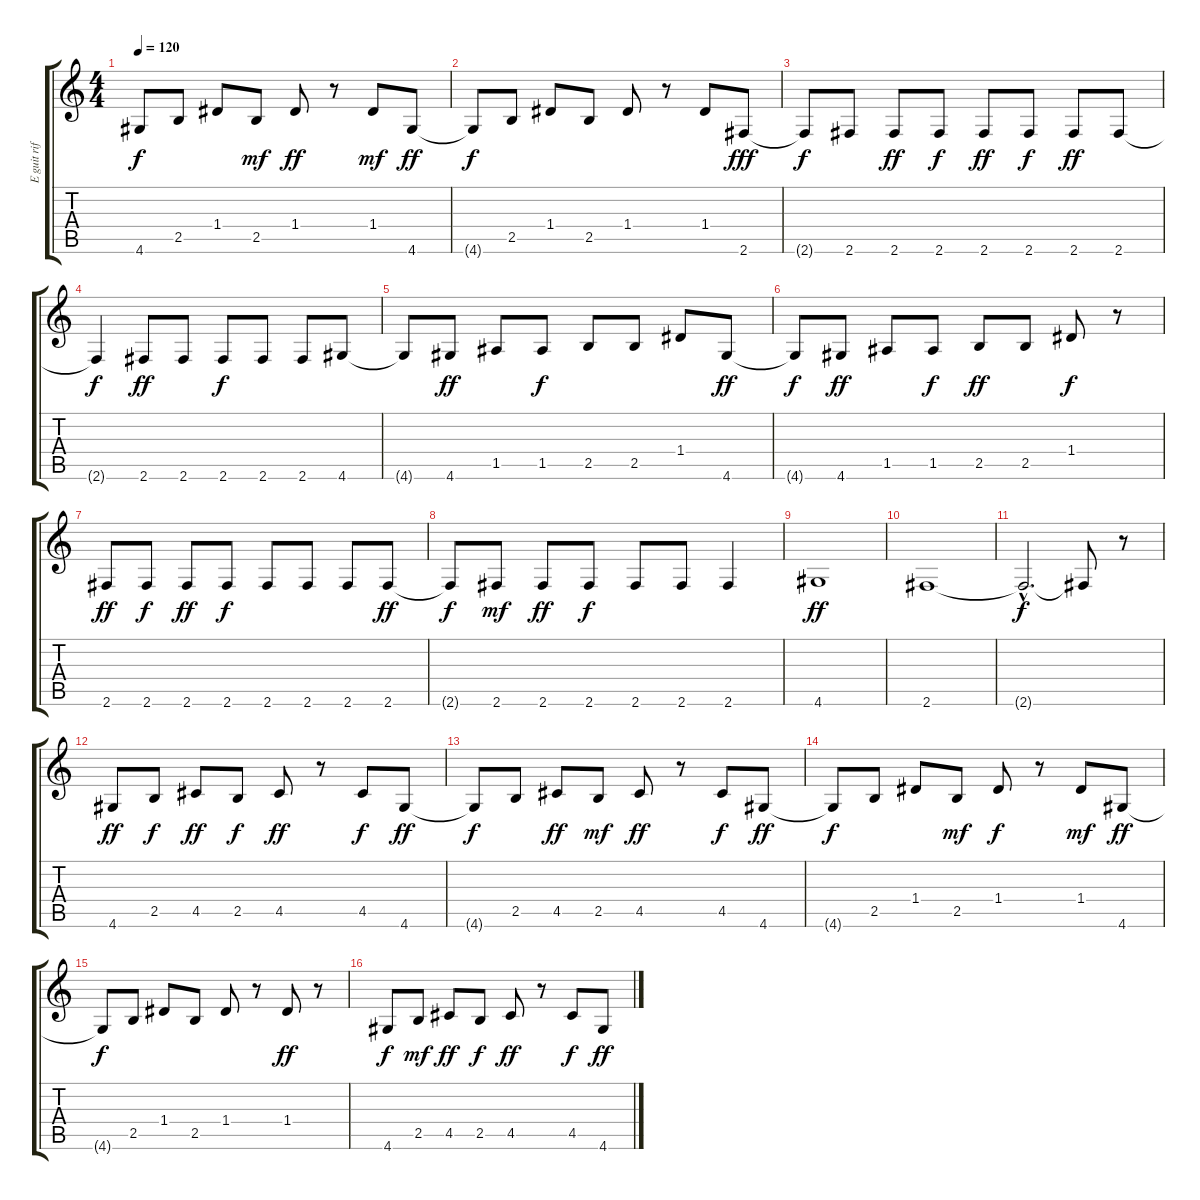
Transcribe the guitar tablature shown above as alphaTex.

\track ("E guit riff" "E guit rif") {instrument electricguitarclean}
\staff {score tabs}
\tuning (E4 B3 G3 D3 A2 E2) {hide}
\ts (4 4)
\tempo 120
\clef g2
\ks c
4.6{t}.8{dy f} 2.5.8 1.4.8 2.5.8{dy mf} 1.4.8{dy ff} r.8 1.4.8{dy mf} 4.6.8{dy ff} |
4.6{t}.8{dy f} 2.5.8 1.4.8 2.5.8 1.4.8 r.8 1.4.8 2.6.8{dy fff} |
2.6{t}.8{dy f} 2.6.8 2.6.8{dy ff} 2.6.8{dy f} 2.6.8{dy ff} 2.6.8{dy f} 2.6.8{dy ff} 2.6.8 |
2.6{t}.4{dy f} 2.6.8{dy ff} 2.6.8 2.6.8{dy f} 2.6.8 2.6.8 4.6.8 |
4.6{t}.8 4.6.8{dy ff} 1.5.8 1.5.8{dy f} 2.5.8 2.5.8 1.4.8 4.6.8{dy ff} |
4.6{t}.8{dy f} 4.6.8{dy ff} 1.5.8 1.5.8{dy f} 2.5.8{dy ff} 2.5.8 1.4.8{dy f} r.8 |
2.6.8{dy ff} 2.6.8{dy f} 2.6.8{dy ff} 2.6.8{dy f} 2.6.8 2.6.8 2.6.8 2.6.8{dy ff} |
2.6{t}.8{dy f} 2.6.8{dy mf} 2.6.8{dy ff} 2.6.8{dy f} 2.6.8 2.6.8 2.6.4 |
4.6.1{dy ff} |
2.6.1 |
2.6{hac t}.2{d dy f} 2.6{t}.8 r.8 |
4.6.8{dy ff} 2.5.8{dy f} 4.5.8{dy ff} 2.5.8{dy f} 4.5.8{dy ff} r.8 4.5.8{dy f} 4.6.8{dy ff} |
4.6{t}.8{dy f} 2.5.8 4.5.8{dy ff} 2.5.8{dy mf} 4.5.8{dy ff} r.8 4.5.8{dy f} 4.6.8{dy ff} |
4.6{t}.8{dy f} 2.5.8 1.4.8 2.5.8{dy mf} 1.4.8{dy f} r.8 1.4.8{dy mf} 4.6.8{dy ff} |
4.6{t}.8{dy f} 2.5.8 1.4.8 2.5.8 1.4.8 r.8 1.4.8{dy ff} r.8 |
4.6.8{dy f} 2.5.8{dy mf} 4.5.8{dy ff} 2.5.8{dy f} 4.5.8{dy ff} r.8 4.5.8{dy f} 4.6.8{dy ff}
